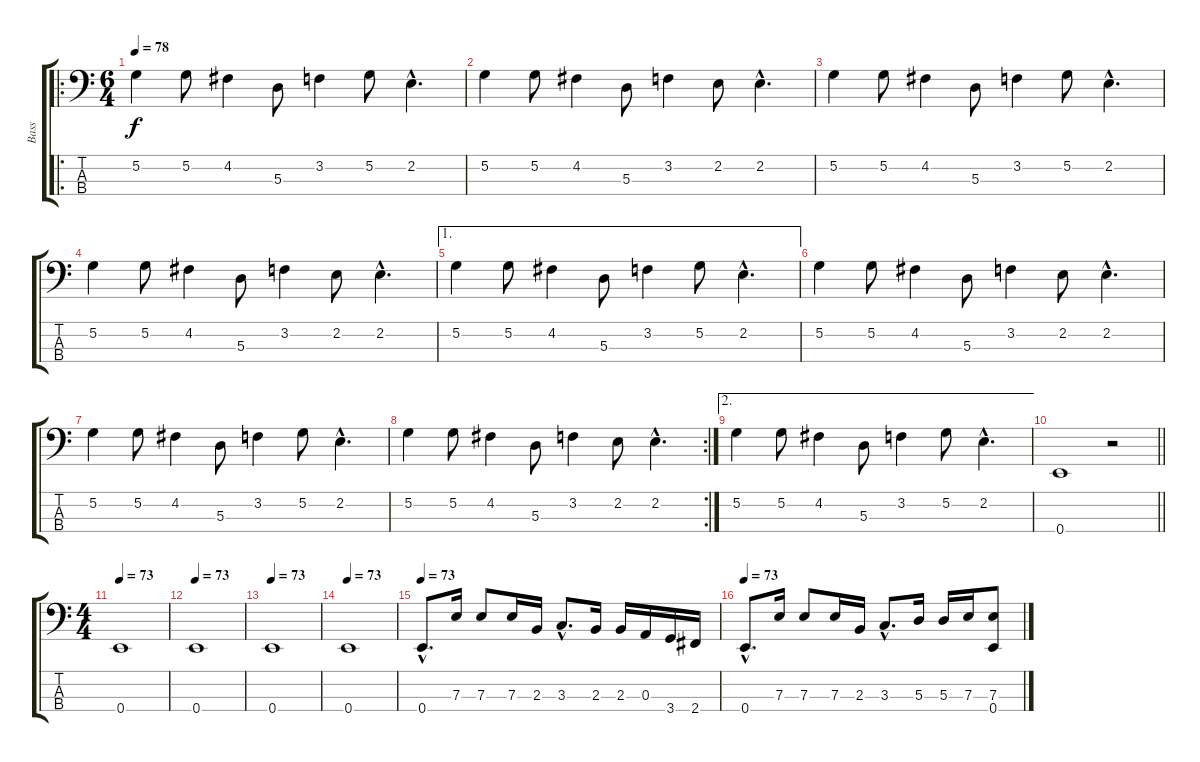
\track ("Bass" "Bass") {instrument electricbassfinger}
\staff {score tabs}
\tuning (G2 D2 A1 E1) {hide}
\ro
\ts (6 4)
\tempo 78
\clef f4
\ks c
5.2.4{dy f instrument electricbassfinger} 5.2.8 4.2.4 5.3.8 3.2.4 5.2.8 2.2{hac}.4{d} |
5.2.4 5.2.8 4.2.4 5.3.8 3.2.4 2.2.8 2.2{hac}.4{d} |
5.2.4 5.2.8 4.2.4 5.3.8 3.2.4 5.2.8 2.2{hac}.4{d} |
5.2.4 5.2.8 4.2.4 5.3.8 3.2.4 2.2.8 2.2{hac}.4{d} |
\ae 1
5.2.4 5.2.8 4.2.4 5.3.8 3.2.4 5.2.8 2.2{hac}.4{d} |
5.2.4 5.2.8 4.2.4 5.3.8 3.2.4 2.2.8 2.2{hac}.4{d} |
5.2.4 5.2.8 4.2.4 5.3.8 3.2.4 5.2.8 2.2{hac}.4{d} |
\rc 2
5.2.4 5.2.8 4.2.4 5.3.8 3.2.4 2.2.8 2.2{hac}.4{d} |
\ae 2
5.2.4 5.2.8 4.2.4 5.3.8 3.2.4 5.2.8 2.2{hac}.4{d} |
\barLineRight lightlight
0.4.1 r.2 |
\ts (4 4)
\tempo 73
0.4.1 |
\tempo 73
0.4.1 |
\tempo 73
0.4.1 |
\tempo 73
0.4.1 |
\tempo 73
0.4{hac}.8{d} 7.3.16 7.3.8 7.3.16 2.3.16 3.3{hac}.8{d} 2.3.16 2.3.16 0.3.16 3.4.16 2.4.16 |
\tempo 73
0.4{hac}.8{d} 7.3.16 7.3.8 7.3.16 2.3.16 3.3{hac}.8{d} 5.3.16 5.3.16 7.3.16 (7.3 0.4).8
